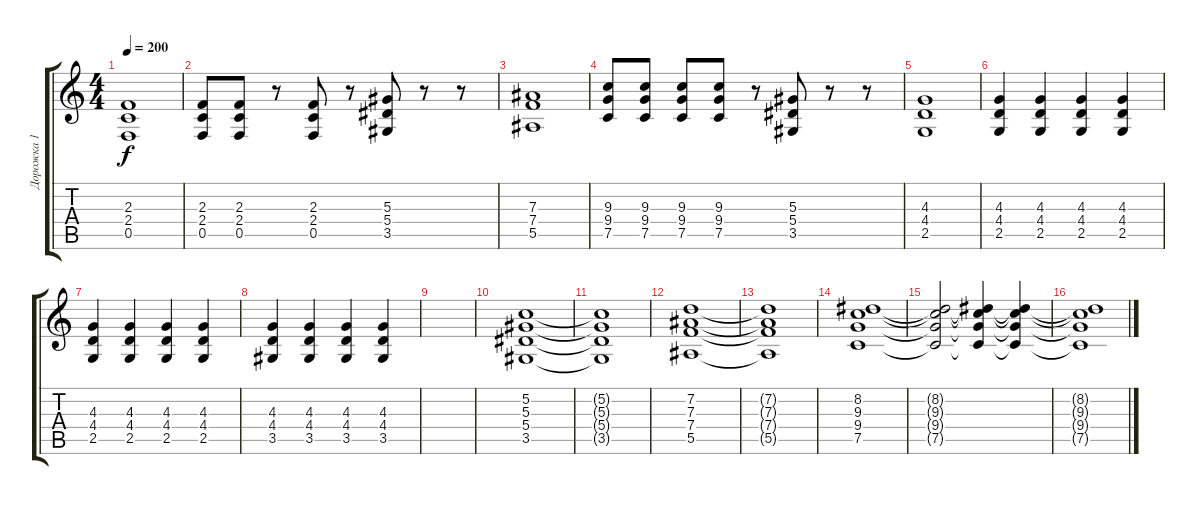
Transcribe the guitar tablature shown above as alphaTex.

\track ("Дорожка 1" "Дорожка 1") {instrument distortionguitar}
\staff {score tabs}
\tuning (C4 G3 Eb3 Bb2 F2 C2) {hide}
\ts (4 4)
\tempo 200
\clef g2
\ks c
(2.3 2.4 0.5).1{dy f} |
(2.3 2.4 0.5).8 (2.3 2.4 0.5).8 r.8 (2.3 2.4 0.5).8 r.8 (5.3 5.4 3.5).8 r.8 r.8 |
(7.3 7.4 5.5).1 |
(9.3 9.4 7.5).8 (9.3 9.4 7.5).8 (9.3 9.4 7.5).8 (9.3 9.4 7.5).8 r.8 (5.3 5.4 3.5).8 r.8 r.8 |
(4.3 4.4 2.5).1 |
(4.3 4.4 2.5).4 (4.3 4.4 2.5).4 (4.3 4.4 2.5).4 (4.3 4.4 2.5).4 |
(4.3 4.4 2.5).4 (4.3 4.4 2.5).4 (4.3 4.4 2.5).4 (4.3 4.4 2.5).4 |
(4.3 4.4 3.5).4 (4.3 4.4 3.5).4 (4.3 4.4 3.5).4 (4.3 4.4 3.5).4 |
|
(5.2 5.3 5.4 3.5).1 |
(5.2{t} 5.3{t} 5.4{t} 3.5{t}).1 |
(7.2 7.3 7.4 5.5).1 |
(7.2{t} 7.3{t} 7.4{t} 5.5{t}).1 |
(8.2 9.3 9.4 7.5).1 |
(8.2{t} 9.3{t} 9.4{t} 7.5{t}).2 (8.2{t} 9.3{t} 9.4{t} 7.5{t}).4 (8.2{t} 9.3{t} 9.4{t} 7.5{t}).4 |
(8.2{t} 9.3{t} 9.4{t} 7.5{t}).1
